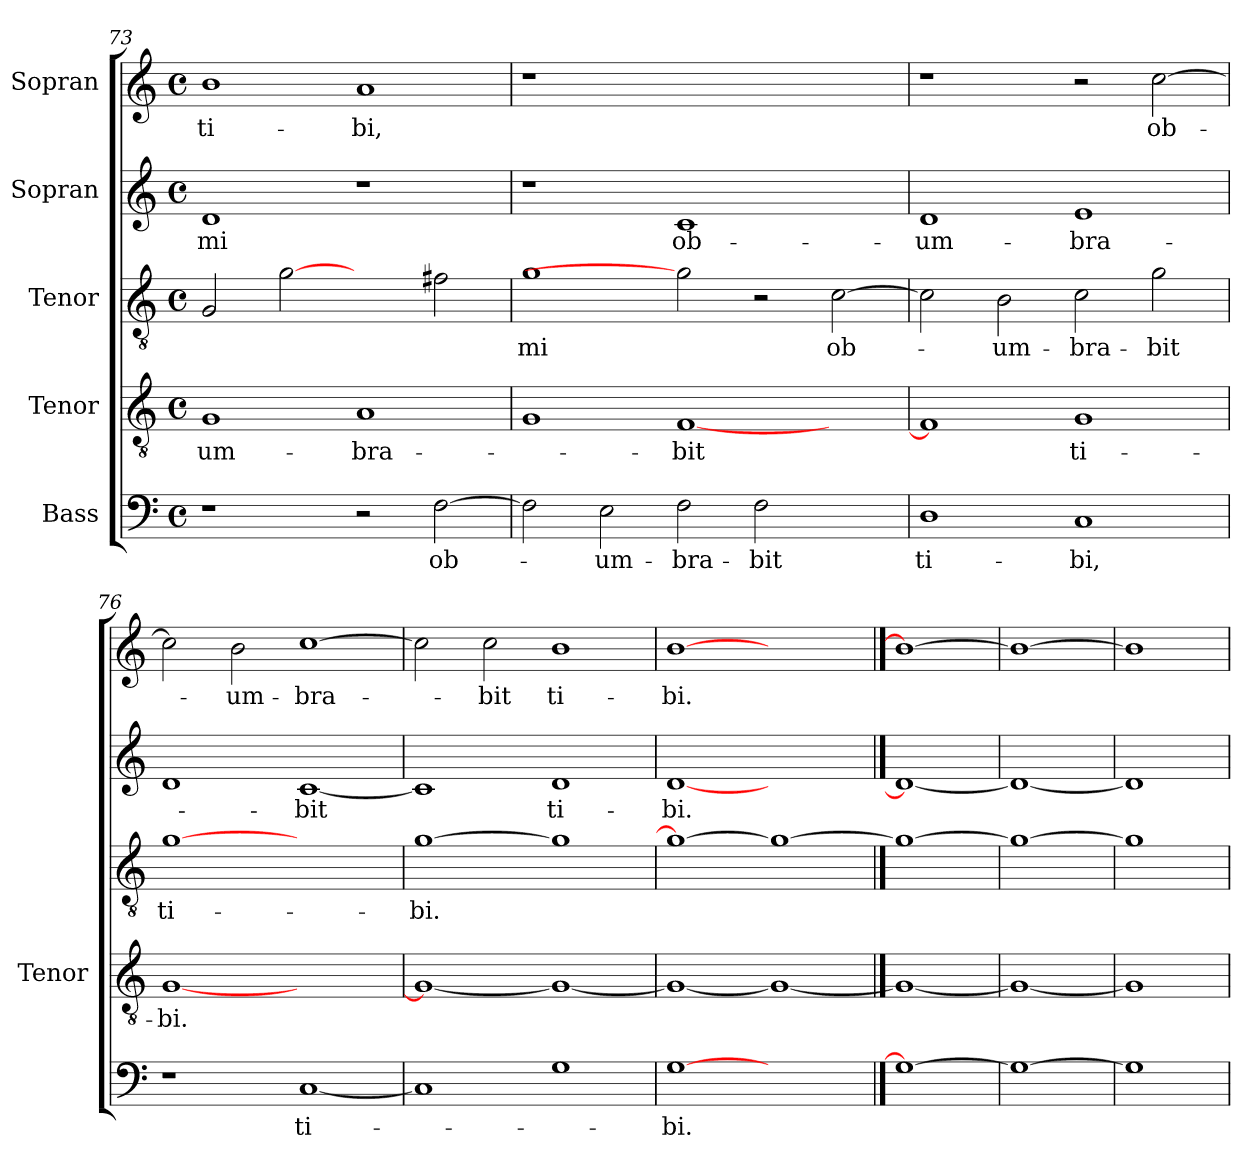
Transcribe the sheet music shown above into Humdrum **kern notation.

**kern	**text	**kern	**text	**kern	**text	**kern	**text	**kern	**text
*part5	*part5	*part4	*part4	*part3	*part3	*part2	*part2	*part1	*part1
*staff5	*staff5	*staff4	*staff4	*staff3	*staff3	*staff2	*staff2	*staff1	*staff1
*I"Bass	*	*I"Tenor	*	*I"Tenor	*	*I"Sopran	*	*I"Sopran	*
*	*	*I'Tenor	*	*	*	*	*	*	*
!!LO:LB:g=z
*clefF4	*	*clefGv2	*	*clefGv2	*	*clefG2	*	*clefG2	*
*	*	*ITrd7c12	*	*ITrd7c12	*	*	*	*	*
*k[]	*	*k[]	*	*k[]	*	*k[]	*	*k[]	*
*C:	*	*C:	*	*C:	*	*C:	*	*C:	*
*M4/4	*	*M4/4	*	*M4/4	*	*M4/4	*	*M4/4	*
*met(c)	*	*met(c)	*	*met(c)	*	*met(c)	*	*met(c)	*
=73	=73	=73	=73	=73	=73	=73	=73	=73	=73
!	!	!	!LO:LY:b:color=#000000	!	!	!	!	!	!
!	!	!	!	!	!	!	!LO:LY:b:color=#000000	!	!
!	!	!	!	!	!	!	!	!	!LO:LY:b:color=#000000
1r	.	1GGi	-um-	2GGi/	.	1di	-mi	1bi	ti-
.	.	.	.	[2Gi	.	.	.	.	.
!	!	!	!LO:LY:b:color=#000000	!	!	!	!	!	!
!	!	!	!	!	!	!	!	!	!LO:LY:b:color=#000000
2r	.	1AAi	-bra-	2ryy	.	1r	.	1ai	-bi,
!	!LO:LY:b:color=#000000	!	!	!	!	!	!	!	!
[>2Fi\	ob-	.	.	2F#Xi\	.	.	.	.	.
=74	=74	=74	=74	=74	=74	=74	=74	=74	=74
!	!	!	!	!	!LO:LY:b:color=#000000	!	!	!LO:N:vis=1	!
2Fi\]	.	1GGi	.	1Gi	-mi	1r	.	1r	.
!	!LO:LY:b:color=#000000	!	!	!	!	!	!	!	!
2Ei\	-um-	.	.	.	.	.	.	.	.
!	!LO:LY:b:color=#000000	!	!	!	!	!	!	!	!
!	!	!	!LO:LY:b:color=#000000	!	!	!	!	!	!
!	!	!	!	!	!	!	!LO:LY:b:color=#000000	!	!
2Fi\	-bra-	[<1FFi	-bit	2Gi]	.	1ci	ob-	1.ryy	.
!	!LO:LY:b:color=#000000	!	!	!	!	!	!	!	!
2Fi\	-bit	.	.	2r	.	.	.	.	.
!	!	!	!	!	!LO:LY:b:color=#000000	!	!	!	!
2ryy	.	2ryy	.	[>2Ci\	ob-	2ryy	.	.	.
=75	=75	=75	=75	=75	=75	=75	=75	=75	=75
!	!LO:LY:b:color=#000000	!	!	!	!	!	!	!	!
!	!	!	!	!	!	!	!LO:LY:b:color=#000000	!	!
1Di	ti-	1FFi]	.	2Ci\]	.	1di	-um-	1r	.
!	!	!	!	!	!LO:LY:b:color=#000000	!	!	!	!
.	.	.	.	2BBi\	-um-	.	.	.	.
!	!LO:LY:b:color=#000000	!	!	!	!	!	!	!	!
!	!	!	!LO:LY:b:color=#000000	!	!	!	!	!	!
!	!	!	!	!	!LO:LY:b:color=#000000	!	!	!	!
!	!	!	!	!	!	!	!LO:LY:b:color=#000000	!	!
1Ci	-bi,	1GGi	ti-	2Ci\	-bra-	1ei	-bra-	2r	.
!	!	!	!	!	!LO:LY:b:color=#000000	!	!	!	!
!	!	!	!	!	!	!	!	!	!LO:LY:b:color=#000000
.	.	.	.	2Gi\	-bit	.	.	[>2cci\	ob-
=76	=76	=76	=76	=76	=76	=76	=76	=76	=76
!	!	!	!LO:LY:b:color=#000000	!	!	!	!	!	!
!	!	!	!	!	!LO:LY:b:color=#000000	!	!	!	!
1r	.	[<1GGi	-bi.	[1Gi	ti-	1di	.	2cci\]	.
!	!	!	!	!	!	!	!	!	!LO:LY:b:color=#000000
.	.	.	.	.	.	.	.	2bi\	-um-
!	!LO:LY:b:color=#000000	!	!	!	!	!	!	!	!
!	!	!	!	!	!	!	!LO:LY:b:color=#000000	!	!
!	!	!	!	!	!	!	!	!	!LO:LY:b:color=#000000
[<1Ci	ti-	1ryy	.	1ryy	.	[<1ci	-bit	[>1cci	-bra-
=77	=77	=77	=77	=77	=77	=77	=77	=77	=77
!	!	!	!	!	!LO:LY:b:color=#000000	!	!	!	!
1Ci]	.	1GGi_<	.	[>1Gi	-bi.	1ci]	.	2cci\]	.
!	!	!	!	!	!	!	!	!	!LO:LY:b:color=#000000
.	.	.	.	.	.	.	.	2cci\	-bit
!	!	!	!	!	!	!	!LO:LY:b:color=#000000	!	!
!	!	!	!	!	!	!	!	!	!LO:LY:b:color=#000000
1Gi	.	1GGi_	.	1Gi]	.	1di	ti-	1bi	ti-
=78	=78	=78	=78	=78	=78	=78	=78	=78	=78
!	!LO:LY:b:color=#000000	!	!	!	!	!	!	!	!
!	!	!	!	!	!	!	!LO:LY:b:color=#000000	!	!
!	!	!	!	!	!	!	!	!	!LO:LY:b:color=#000000
[1Gi	-bi.	1GGi_<	.	1Gi_>	.	[1di	-bi.	[1bi	-bi.
1ryy	.	1GGi_	.	1Gi_	.	1ryy	.	1ryy	.
==79	==79	==79	==79	==79	==79	==79	==79	==79	==79
1Gi_	.	1GGi_	.	1Gi_	.	1di_	.	1bi_	.
=80	=80	=80	=80	=80	=80	=80	=80	=80	=80
1Gi_	.	1GGi_	.	1Gi_	.	1di_	.	1bi_	.
=81	=81	=81	=81	=81	=81	=81	=81	=81	=81
1Gi]	.	1GGi]	.	1Gi]	.	1di]	.	1bi]	.
=	=	=	=	=	=	=	=	=	=
*-	*-	*-	*-	*-	*-	*-	*-	*-	*-
